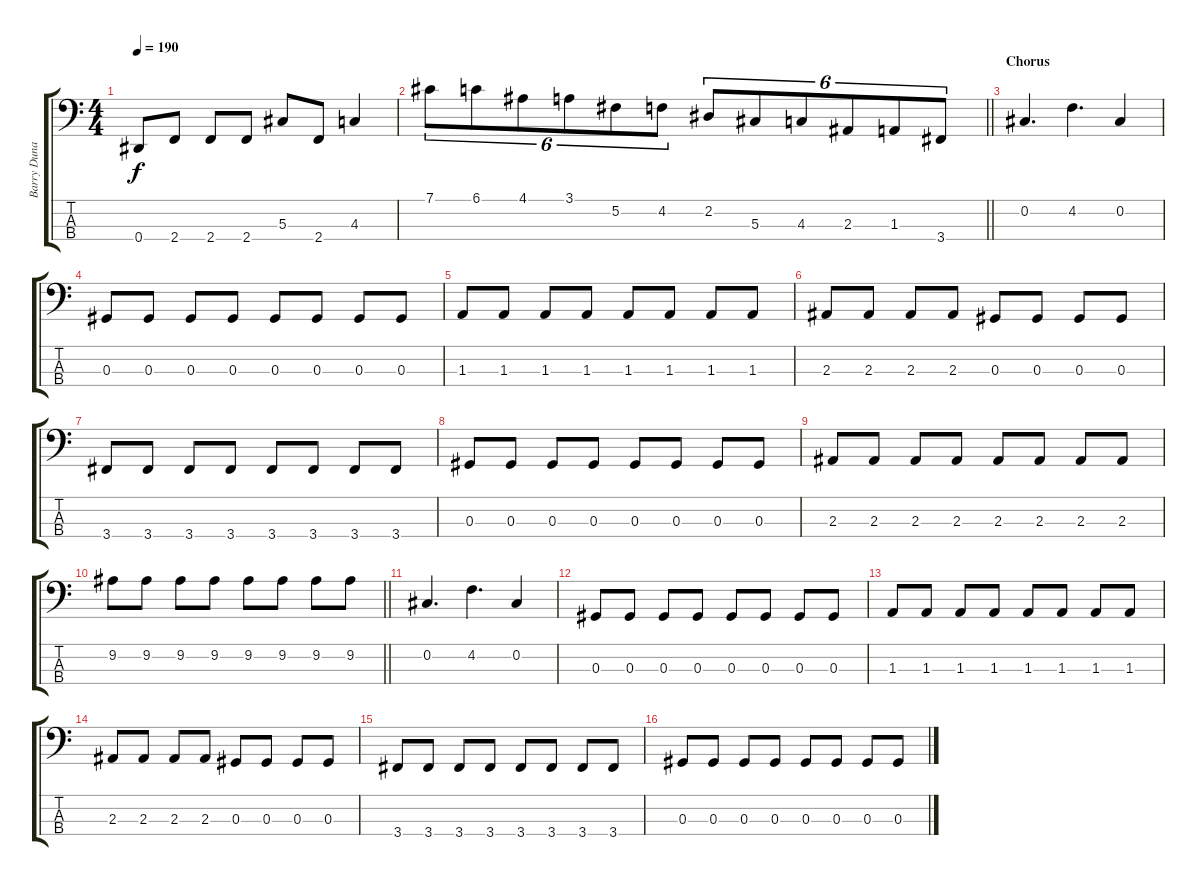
\track ("Barry Dunaway" "Barry Duna") {instrument electricbassfinger}
\staff {score tabs}
\tuning (Gb2 Db2 Ab1 Eb1) {hide}
\ts (4 4)
\tempo 190
\clef f4
\ks c
0.4.8{dy f} 2.4.8 2.4.8 2.4.8 5.3.8 2.4.8 4.3.4 |
\barLineRight lightlight
7.1.8{tu (6 4)} 6.1.8{tu (6 4)} 4.1.8{tu (6 4)} 3.1.8{tu (6 4)} 5.2.8{tu (6 4)} 4.2.8{tu (6 4)} 2.2.8{tu (6 4)} 5.3.8{tu (6 4)} 4.3.8{tu (6 4)} 2.3.8{tu (6 4)} 1.3.8{tu (6 4)} 3.4.8{tu (6 4)} |
\section ("" "Chorus")
0.2.4{d} 4.2.4{d} 0.2.4 |
0.3.8 0.3.8 0.3.8 0.3.8 0.3.8 0.3.8 0.3.8 0.3.8 |
1.3.8 1.3.8 1.3.8 1.3.8 1.3.8 1.3.8 1.3.8 1.3.8 |
2.3.8 2.3.8 2.3.8 2.3.8 0.3.8 0.3.8 0.3.8 0.3.8 |
3.4.8 3.4.8 3.4.8 3.4.8 3.4.8 3.4.8 3.4.8 3.4.8 |
0.3.8 0.3.8 0.3.8 0.3.8 0.3.8 0.3.8 0.3.8 0.3.8 |
2.3.8 2.3.8 2.3.8 2.3.8 2.3.8 2.3.8 2.3.8 2.3.8 |
\barLineRight lightlight
9.2.8 9.2.8 9.2.8 9.2.8 9.2.8 9.2.8 9.2.8 9.2.8 |
0.2.4{d} 4.2.4{d} 0.2.4 |
0.3.8 0.3.8 0.3.8 0.3.8 0.3.8 0.3.8 0.3.8 0.3.8 |
1.3.8 1.3.8 1.3.8 1.3.8 1.3.8 1.3.8 1.3.8 1.3.8 |
2.3.8 2.3.8 2.3.8 2.3.8 0.3.8 0.3.8 0.3.8 0.3.8 |
3.4.8 3.4.8 3.4.8 3.4.8 3.4.8 3.4.8 3.4.8 3.4.8 |
0.3.8 0.3.8 0.3.8 0.3.8 0.3.8 0.3.8 0.3.8 0.3.8
